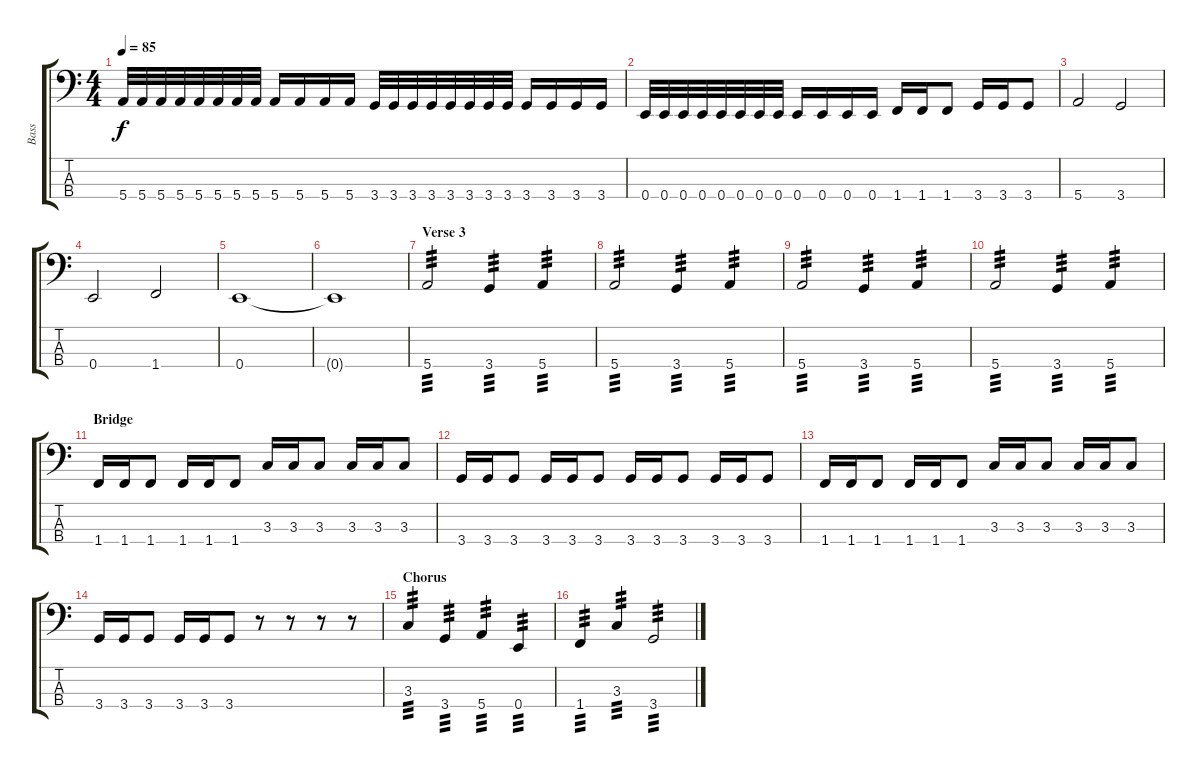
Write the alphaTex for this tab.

\track ("Bass" "Bass") {instrument electricbasspick}
\staff {score tabs}
\tuning (G2 D2 A1 E1) {hide}
\ts (4 4)
\tempo 85
\clef f4
\ks c
5.4.32{dy f} 5.4.32 5.4.32 5.4.32 5.4.32 5.4.32 5.4.32 5.4.32 5.4.16 5.4.16 5.4.16 5.4.16 3.4.32 3.4.32 3.4.32 3.4.32 3.4.32 3.4.32 3.4.32 3.4.32 3.4.16 3.4.16 3.4.16 3.4.16 |
0.4.32 0.4.32 0.4.32 0.4.32 0.4.32 0.4.32 0.4.32 0.4.32 0.4.16 0.4.16 0.4.16 0.4.16 1.4.16 1.4.16 1.4.8 3.4.16 3.4.16 3.4.8 |
5.4.2 3.4.2 |
0.4.2 1.4.2 |
0.4.1 |
0.4{t}.1 |
\section ("" "Verse 3")
5.4.2{tp 3} 3.4.4{tp 3} 5.4.4{tp 3} |
5.4.2{tp 3} 3.4.4{tp 3} 5.4.4{tp 3} |
5.4.2{tp 3} 3.4.4{tp 3} 5.4.4{tp 3} |
5.4.2{tp 3} 3.4.4{tp 3} 5.4.4{tp 3} |
\section ("" "Bridge")
1.4.16 1.4.16 1.4.8 1.4.16 1.4.16 1.4.8 3.3.16 3.3.16 3.3.8 3.3.16 3.3.16 3.3.8 |
3.4.16 3.4.16 3.4.8 3.4.16 3.4.16 3.4.8 3.4.16 3.4.16 3.4.8 3.4.16 3.4.16 3.4.8 |
1.4.16 1.4.16 1.4.8 1.4.16 1.4.16 1.4.8 3.3.16 3.3.16 3.3.8 3.3.16 3.3.16 3.3.8 |
3.4.16 3.4.16 3.4.8 3.4.16 3.4.16 3.4.8 r.8 r.8 r.8 r.8 |
\section ("" "Chorus")
3.3.4{tp 3} 3.4.4{tp 3} 5.4.4{tp 3} 0.4.4{tp 3} |
1.4.4{tp 3} 3.3.4{tp 3} 3.4.2{tp 3}
